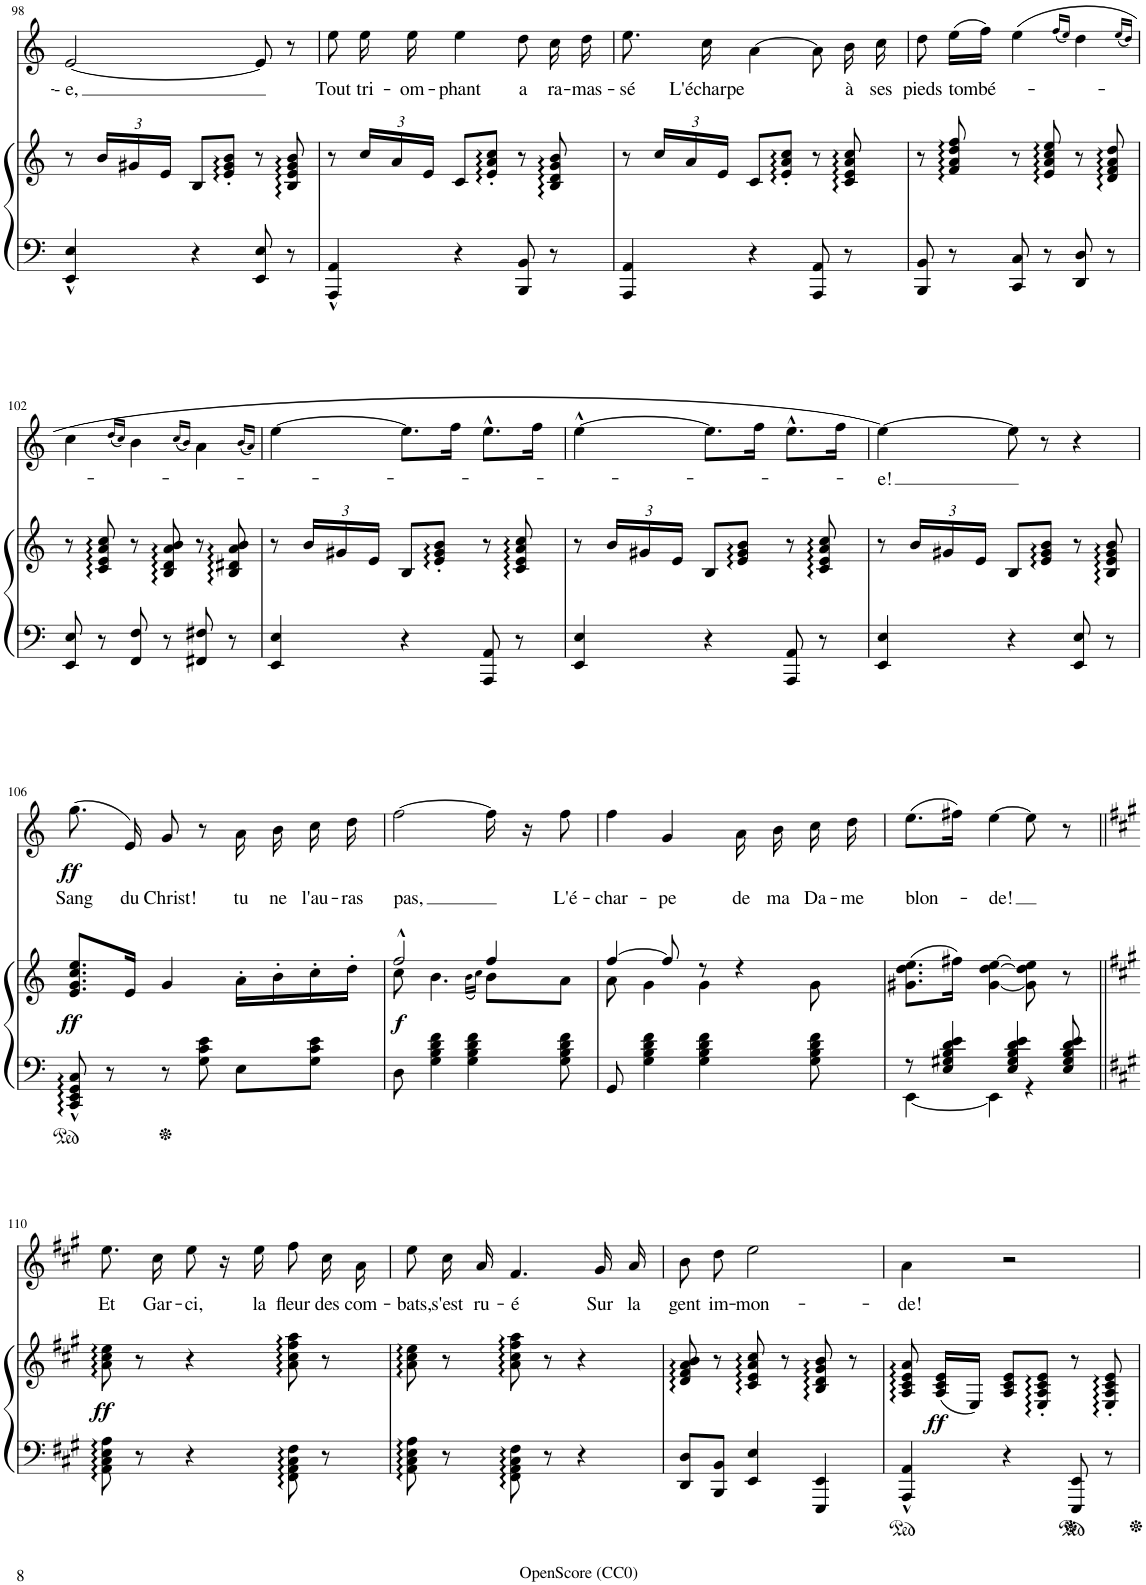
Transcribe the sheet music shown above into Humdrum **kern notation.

**kern	**kern	**dynam	**kern	**text	**dynam
*part2	*part2	*part2	*part1	*part1	*part1
*staff3	*staff2	*staff2/3	*staff1	*staff1	*staff1
*I"Piano	*	*	*I"Chant Voice	*	*
*I'Pno	*	*	*	*	*
!!LO:PB:g=z
*clefF4	*clefG2	*	*clefG2	*	*
*k[]	*k[]	*	*k[]	*	*
*M3/4	*M3/4	*	*M3/4	*	*
=98	=98	=98	=98	=98	=98
!	!	!	!	!LO:LY:b	!
4EE/^^ 4E/^^	8r	.	[2e/	-- e,	.
*	*Xbrackettup	*	*	*	*
.	24b/LL	.	.	.	.
.	24g#X/	.	.	.	.
.	24e/JJ	.	.	.	.
4r	8B/L	.	.	.	.
.	8e/' 8g#/' 8b/'J	.	.	.	.
8EE/ 8E/	8r	.	8e/]	.	.
8r	8B/ 8e/ 8g#/ 8b/	.	8r	.	.
=99	=99	=99	=99	=99	=99
!	!	!	!	!LO:LY:b	!
4AAA/^^ 4AA/^^	8r	.	8ee\	Tout	.
!	!	!	!	!LO:LY:b	!
.	24cc/LL	.	16ee\	tri-	.
.	24a/	.	.	.	.
!	!	!	!	!LO:LY:b	!
.	.	.	16ee\	-om-	.
.	24e/JJ	.	.	.	.
!	!	!	!	!LO:LY:b	!
4r	8c/L	.	4ee\	-phant	.
.	8e/' 8a/' 8cc/'J	.	.	.	.
!	!	!	!	!LO:LY:b	!
8BBB/ 8BB/	8r	.	8dd\	a	.
!	!	!	!	!LO:LY:b	!
8r	8B/ 8d/ 8g/ 8b/	.	16cc\	ra-	.
!	!	!	!	!LO:LY:b	!
.	.	.	16dd\	-mas-	.
=100	=100	=100	=100	=100	=100
!	!	!	!	!LO:LY:b	!
4AAA/ 4AA/	8r	.	8.ee\	-sé	.
.	24cc/LL	.	.	.	.
.	24a/	.	.	.	.
!	!	!	!	!LO:LY:b	!
.	.	.	16cc\	L'écharpe	.
.	24e/JJ	.	.	.	.
4r	8c/L	.	[4a\	.	.
.	8e/' 8a/' 8cc/'J	.	.	.	.
8AAA/ 8AA/	8r	.	8a\]	.	.
!	!	!	!	!LO:LY:b	!
8r	8c/ 8e/ 8a/ 8cc/	.	16b\	à	.
!	!	!	!	!LO:LY:b	!
.	.	.	16cc\	ses	.
=101	=101	=101	=101	=101	=101
!	!	!	!	!LO:LY:b	!
8BBB/ 8BB/	8r	.	8dd\	pieds	.
!	!	!	!	!LO:LY:b	!
8r	8f/ 8a/ 8dd/ 8ff/	.	(16ee\LL	tombé-	.
.	.	.	16ff\JJ)	.	.
8CC/ 8C/	8r	.	(4ee\	.	.
8r	8e/ 8a/ 8cc/ 8ee/	.	.	.	.
.	.	.	(16qff/LL	.	.
.	.	.	16qee/JJ)	.	.
8DD/ 8D/	8r	.	4dd\	.	.
8r	8d/ 8f/ 8a/ 8dd/	.	.	.	.
.	.	.	(16qee/LL	.	.
.	.	.	16qdd/JJ)	.	.
!!LO:LB:g=z
=102	=102	=102	=102	=102	=102
8EE/ 8E/	8r	.	4cc\	.	.
8r	8c/ 8e/ 8a/ 8cc/	.	.	.	.
.	.	.	(16qdd/LL	.	.
.	.	.	16qcc/JJ)	.	.
8FF/ 8F/	8r	.	4b\	.	.
8r	8B/ 8d/ 8a/ 8b/	.	.	.	.
.	.	.	(16qcc/LL	.	.
.	.	.	16qb/JJ)	.	.
8FF#X/ 8F#X/	8r	.	4a\	.	.
8r	8B/ 8d#X/ 8a/ 8b/	.	.	.	.
.	.	.	(16qb/LL	.	.
.	.	.	16qa/JJ)	.	.
=103	=103	=103	=103	=103	=103
4EE/ 4E/	8r	.	[4ee\	.	.
.	24b/LL	.	.	.	.
.	24g#X/	.	.	.	.
.	24e/JJ	.	.	.	.
4r	8B/L	.	8.ee\L]	.	.
.	8e/' 8g#/' 8b/'J	.	.	.	.
.	.	.	16ff\Jk	.	.
8AAA/ 8AA/	8r	.	8.ee^^\L	.	.
8r	8c/ 8e/ 8a/ 8cc/	.	.	.	.
.	.	.	16ff\Jk	.	.
=104	=104	=104	=104	=104	=104
4EE/ 4E/	8r	.	[4ee^^\	.	.
.	24b/LL	.	.	.	.
.	24g#X/	.	.	.	.
.	24e/JJ	.	.	.	.
4r	8B/L	.	8.ee\L]	.	.
.	8e/ 8g#/ 8b/J	.	.	.	.
.	.	.	16ff\Jk	.	.
8AAA/ 8AA/	8r	.	8.ee^^\L	.	.
8r	8c/ 8e/ 8a/ 8cc/	.	.	.	.
.	.	.	16ff\Jk	.	.
=105	=105	=105	=105	=105	=105
!	!	!	!	!LO:LY:b	!
4EE/ 4E/	8r	.	[4ee\)	-e!	.
.	24b/LL	.	.	.	.
.	24g#X/	.	.	.	.
.	24e/JJ	.	.	.	.
4r	8B/L	.	8ee\]	.	.
.	8e/ 8g#/ 8b/J	.	8r	.	.
8EE/ 8E/	8r	.	4r	.	.
8r	8B/ 8e/ 8g#/ 8b/	.	.	.	.
!!LO:LB:g=z
=106	=106	=106	=106	=106	=106
!	!	!LO:DY:b	!	!LO:LY:b	!LO:DY:b
8CC/^^ 8EE/^^ 8GG/^^ 8C/^^	8.e/ 8.g/ 8.cc/ 8.ee/L	ff	(8.gg\	Sang	ff
8r	.	.	.	.	.
!	!	!	!	!LO:LY:b	!
.	16e/Jk	.	16e/)	du	.
!	!	!	!	!LO:LY:b	!
8r	4g/	.	8g/	Christ!	.
8G\ 8c\ 8e\	.	.	8r	.	.
!	!	!	!	!LO:LY:b	!
8E\L	16a'\LL	.	16a\	tu	.
!	!	!	!	!LO:LY:b	!
.	16b'\	.	16b\	ne	.
!	!	!	!	!LO:LY:b	!
8G\ 8c\ 8e\J	16cc'\	.	16cc\	l'au-	.
!	!	!	!	!LO:LY:b	!
.	16dd'\JJ	.	16dd\	-ras	.
=107	=107	=107	=107	=107	=107
*	*^	*	*	*	*
!	!	!	!LO:DY:b	!	!LO:LY:b	!
8D\	2ff^^/	8cc\	f	[2ff\	pas,	.
4G\ 4B\ 4d\ 4f\	.	4.b\	.	.	.	.
4G\ 4B\ 4d\ 4f\	.	.	.	.	.	.
.	.	(16qb\LL	.	.	.	.
.	.	16qcc\JJ)	.	.	.	.
.	4ff/	8b\L	.	16ff\]	.	.
.	.	.	.	16r	.	.
!	!	!	!	!	!LO:LY:b	!
8G\ 8B\ 8d\ 8f\	.	8a\J	.	8ff\	L'é-	.
=108	=108	=108	=108	=108	=108	=108
!	!	!	!	!	!LO:LY:b	!
8GG/	[4ff/	8a\	.	4ff\	-char-	.
4G\ 4B\ 4d\ 4f\	.	4g\	.	.	.	.
!	!	!	!	!	!LO:LY:b	!
.	8ff/]	.	.	4g/	-pe	.
4G\ 4B\ 4d\ 4f\	8r	4g\	.	.	.	.
!	!	!	!	!	!LO:LY:b	!
.	4r	.	.	16a\	de	.
!	!	!	!	!	!LO:LY:b	!
.	.	.	.	16b\	ma	.
!	!	!	!	!	!LO:LY:b	!
8G\ 8B\ 8d\ 8f\	.	8g\	.	16cc\	Da-	.
!	!	!	!	!	!LO:LY:b	!
.	.	.	.	16dd\	-me	.
*	*v	*v	*	*	*	*
=109	=109	=109	=109	=109	=109
*^	*	*	*	*	*
!	!	!	!	!	!LO:LY:b	!
8r	[4EE\	(8.g#X\ 8.dd\ 8.ee\L	.	(8.ee\L	blon-	.
4E/ 4G#X/ 4B/ 4d/ 4e/	.	.	.	.	.	.
.	.	16ff#X\Jk)	.	16ff#X\Jk)	.	.
!	!	!	!	!	!LO:LY:b	!
.	4EE\]	[4g#\ [>4dd\ [4ee\	.	[4ee\	-de!	.
4E/ 4G#/ 4B/ 4d/ 4e/	.	.	.	.	.	.
.	4r	8g#\] 8dd\] 8ee\]	.	8ee\]	.	.
8E/ 8G#/ 8B/ 8d/ 8e/	.	8r	.	8r	.	.
*v	*v	*	*	*	*	*
!!LO:LB:g=z
=110||	=110||	=110||	=110||	=110||	=110||
*k[f#c#g#]	*k[f#c#g#]	*	*k[f#c#g#]	*	*
!	!	!LO:DY:b	!	!LO:LY:b	!
8AA\ 8C#\ 8E\ 8A\	8a\ 8cc#\ 8ee\	ff	8.ee\	Et	.
8r	8r	.	.	.	.
!	!	!	!	!LO:LY:b	!
.	.	.	16cc#\	Gar-	.
!	!	!	!	!LO:LY:b	!
4r	4r	.	8ee\	-ci,	.
.	.	.	16r	.	.
!	!	!	!	!LO:LY:b	!
.	.	.	16ee\	la	.
!	!	!	!	!LO:LY:b	!
8FF#\ 8AA\ 8C#\ 8F#\	8a\ 8cc#\ 8ff#\ 8aa\	.	8ff#\	fleur	.
!	!	!	!	!LO:LY:b	!
8r	8r	.	16cc#\	des	.
!	!	!	!	!LO:LY:b	!
.	.	.	16a\	com-	.
=111	=111	=111	=111	=111	=111
!	!	!	!	!LO:LY:b	!
8AA\ 8C#\ 8E\ 8A\	8a\ 8cc#\ 8ee\	.	8ee\	-bats,	.
!	!	!	!	!LO:LY:b	!
8r	8r	.	16cc#\	s'est	.
!	!	!	!	!LO:LY:b	!
.	.	.	16a/	ru-	.
!	!	!	!	!LO:LY:b	!
8FF#\ 8AA\ 8C#\ 8F#\	8a\ 8cc#\ 8ff#\ 8aa\	.	4.f#/	-é	.
8r	8r	.	.	.	.
4r	4r	.	.	.	.
!	!	!	!	!LO:LY:b	!
.	.	.	16g#/	Sur	.
!	!	!	!	!LO:LY:b	!
.	.	.	16a/	la	.
=112	=112	=112	=112	=112	=112
!	!	!	!	!LO:LY:b	!
8DD/ 8D/L	8d/ 8f#/ 8a/ 8b/	.	8b\	gent	.
!	!	!	!	!LO:LY:b	!
8BBB/ 8BB/J	8r	.	8dd\	im-	.
!	!	!	!	!LO:LY:b	!
4EE/ 4E/	8c#/ 8e/ 8a/ 8cc#/	.	2ee\	-mon-	.
.	8r	.	.	.	.
4EEE/ 4EE/	8B/ 8d/ 8g#/ 8b/	.	.	.	.
.	8r	.	.	.	.
=113	=113	=113	=113	=113	=113
!	!	!	!	!LO:LY:b	!
4AAA/^^ 4AA/^^	8A/ 8c#/ 8e/ 8a/	.	4a\	-de!	.
!	!	!LO:DY:b	!	!	!
.	(16A/ 16c#/ 16e/LL	ff	.	.	.
.	16E/JJ)	.	.	.	.
4r	8A/ 8c#/ 8e/L	.	2r	.	.
.	8E/' 8A/' 8c#/' 8e/'J	.	.	.	.
8EEE/ 8EE/	8r	.	.	.	.
8r	8E/' 8A/' 8c#/' 8e/'	.	.	.	.
=	=	=	=	=	=
*-	*-	*-	*-	*-	*-
